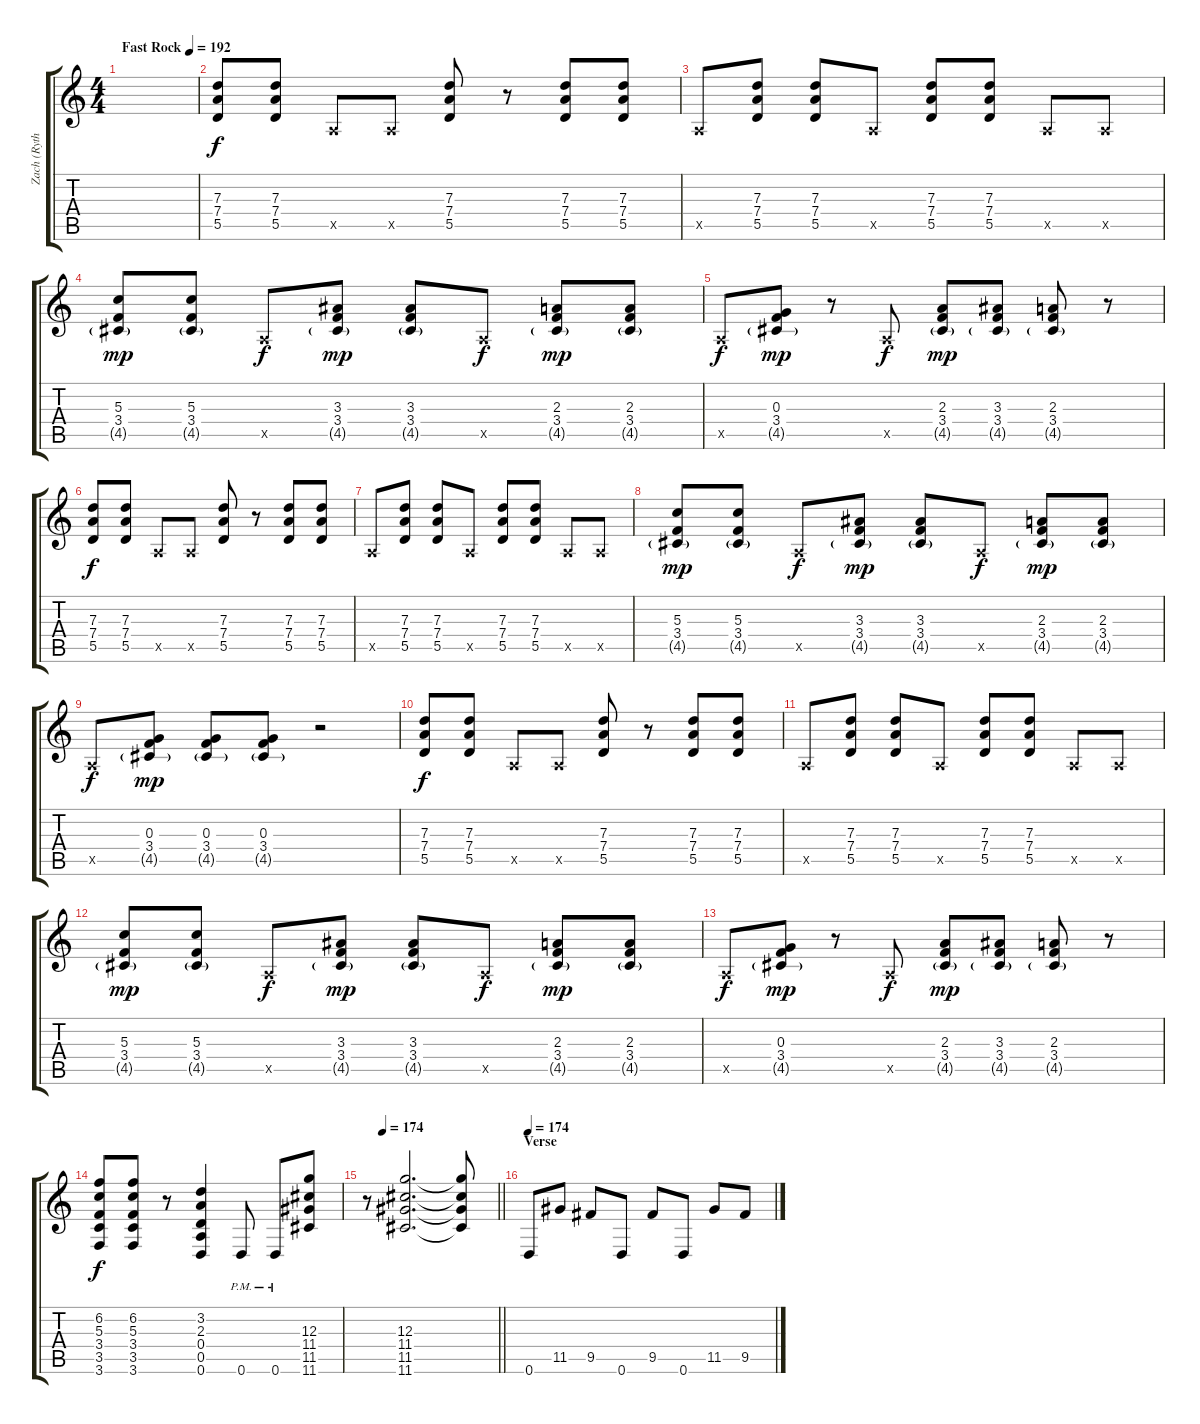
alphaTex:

\track ("Zach (Rythym)" "Zach (Ryth") {instrument distortionguitar}
\staff {score tabs}
\tuning (E4 B3 G3 D3 A2 D2) {hide}
\ts (4 4)
\tempo (192 "Fast Rock")
\clef g2
\ks c
|
(7.3 7.4 5.5).8 (7.3 7.4 5.5).8 0.5{x}.8 0.5{x}.8 (7.3 7.4 5.5).8 r.8 (7.3 7.4 5.5).8 (7.3 7.4 5.5).8 |
0.5{x}.8 (7.3 7.4 5.5).8 (7.3 7.4 5.5).8 0.5{x}.8 (7.3 7.4 5.5).8 (7.3 7.4 5.5).8 0.5{x}.8 0.5{x}.8 |
(5.3 3.4 4.5{g}).8{dy mp} (5.3 3.4 4.5{g}).8 0.5{x}.8{dy f} (3.3 3.4 4.5{g}).8{dy mp} (3.3 3.4 4.5{g}).8 0.5{x}.8{dy f} (2.3 3.4 4.5{g}).8{dy mp} (2.3 3.4 4.5{g}).8 |
0.5{x}.8{dy f} (0.3 3.4 4.5{g}).8{dy mp} r.8 0.5{x}.8{dy f} (2.3 3.4 4.5{g}).8{dy mp} (3.3 3.4 4.5{g}).8 (2.3 3.4 4.5{g}).8 r.8 |
(7.3 7.4 5.5).8{dy f} (7.3 7.4 5.5).8 0.5{x}.8 0.5{x}.8 (7.3 7.4 5.5).8 r.8 (7.3 7.4 5.5).8 (7.3 7.4 5.5).8 |
0.5{x}.8 (7.3 7.4 5.5).8 (7.3 7.4 5.5).8 0.5{x}.8 (7.3 7.4 5.5).8 (7.3 7.4 5.5).8 0.5{x}.8 0.5{x}.8 |
(5.3 3.4 4.5{g}).8{dy mp} (5.3 3.4 4.5{g}).8 0.5{x}.8{dy f} (3.3 3.4 4.5{g}).8{dy mp} (3.3 3.4 4.5{g}).8 0.5{x}.8{dy f} (2.3 3.4 4.5{g}).8{dy mp} (2.3 3.4 4.5{g}).8 |
0.5{x}.8{dy f} (0.3 3.4 4.5{g}).8{dy mp} (0.3 3.4 4.5{g}).8 (0.3 3.4 4.5{g}).8 r.2 |
(7.3 7.4 5.5).8{dy f} (7.3 7.4 5.5).8 0.5{x}.8 0.5{x}.8 (7.3 7.4 5.5).8 r.8 (7.3 7.4 5.5).8 (7.3 7.4 5.5).8 |
0.5{x}.8 (7.3 7.4 5.5).8 (7.3 7.4 5.5).8 0.5{x}.8 (7.3 7.4 5.5).8 (7.3 7.4 5.5).8 0.5{x}.8 0.5{x}.8 |
(5.3 3.4 4.5{g}).8{dy mp} (5.3 3.4 4.5{g}).8 0.5{x}.8{dy f} (3.3 3.4 4.5{g}).8{dy mp} (3.3 3.4 4.5{g}).8 0.5{x}.8{dy f} (2.3 3.4 4.5{g}).8{dy mp} (2.3 3.4 4.5{g}).8 |
0.5{x}.8{dy f} (0.3 3.4 4.5{g}).8{dy mp} r.8 0.5{x}.8{dy f} (2.3 3.4 4.5{g}).8{dy mp} (3.3 3.4 4.5{g}).8 (2.3 3.4 4.5{g}).8 r.8 |
(6.2 5.3 3.4 3.5 3.6).8{dy f} (6.2 5.3 3.4 3.5 3.6).8 r.8 (3.2 2.3 0.4 0.5 0.6).4 0.6{pm}.8 0.6{pm}.8 (12.3 11.4 11.5 11.6).8 |
\tempo (174 0.125)
\barLineRight lightlight
r.8 (12.3 11.4 11.5 11.6).2{d} (12.3{t} 11.4{t} 11.5{t} 11.6{t}).8 |
\section ("" "Verse")
\tempo 174
0.6.8 11.5.8 9.5.8 0.6.8 9.5.8 0.6.8 11.5.8 9.5.8
